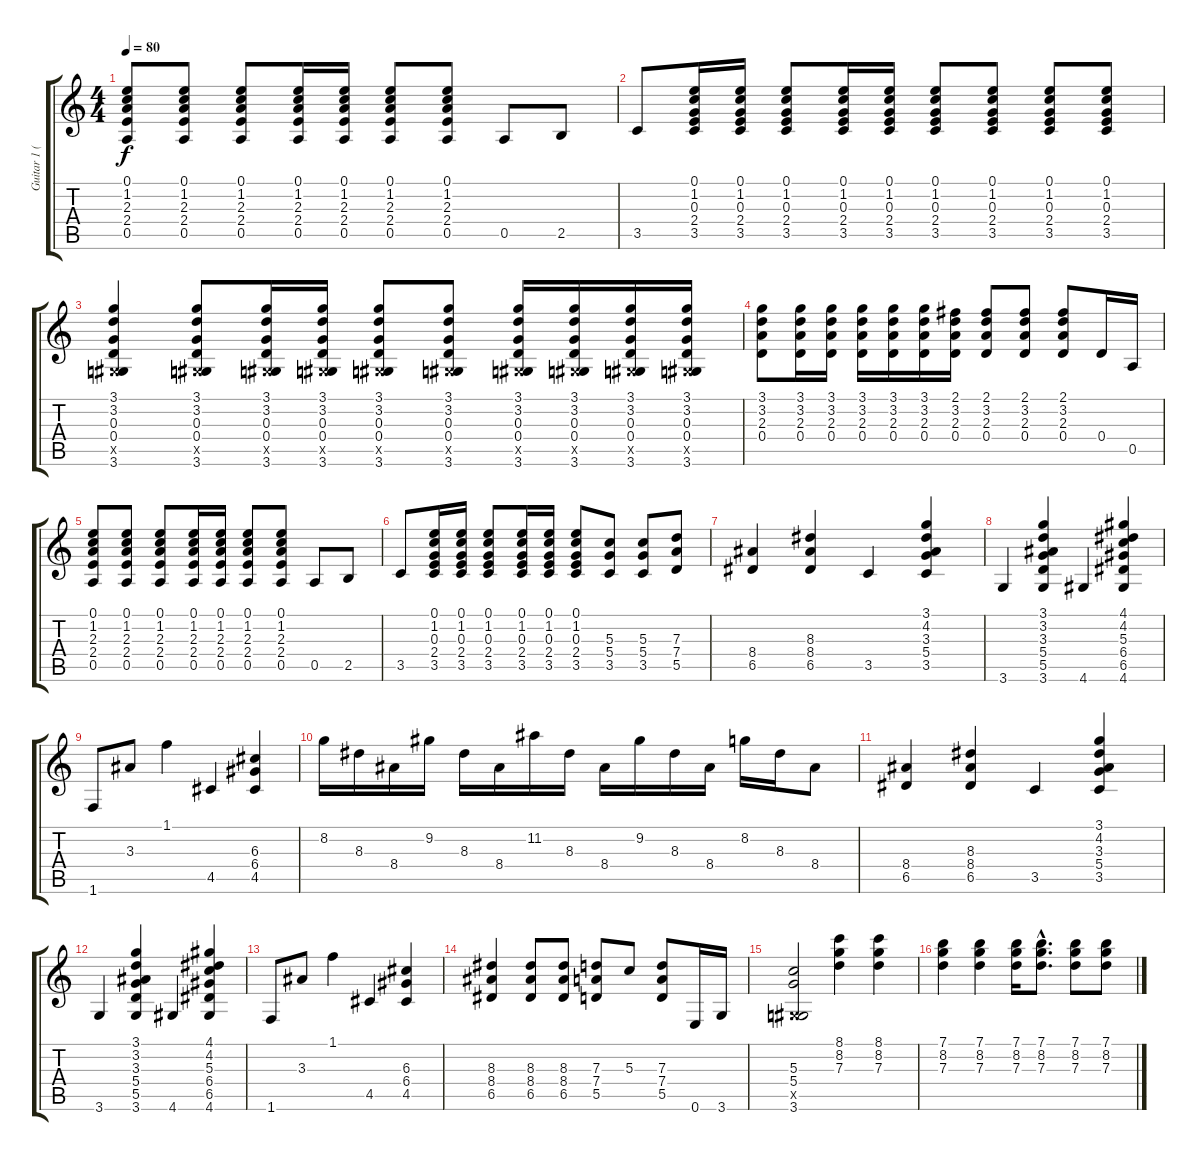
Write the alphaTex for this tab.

\track ("Guitar 1 (Disto)" "Guitar 1 (") {instrument distortionguitar}
\staff {score tabs}
\tuning (E4 B3 G3 D3 A2 E2) {hide}
\ts (4 4)
\tempo 80
\clef g2
\ks c
(0.1 1.2 2.3 2.4 0.5).8{dy f} (0.1 1.2 2.3 2.4 0.5).8 (0.1 1.2 2.3 2.4 0.5).8 (0.1 1.2 2.3 2.4 0.5).16 (0.1 1.2 2.3 2.4 0.5).16 (0.1 1.2 2.3 2.4 0.5).8 (0.1 1.2 2.3 2.4 0.5).8 0.5.8 2.5.8 |
3.5.8 (0.1 1.2 0.3 2.4 3.5).16 (0.1 1.2 0.3 2.4 3.5).16 (0.1 1.2 0.3 2.4 3.5).8 (0.1 1.2 0.3 2.4 3.5).16 (0.1 1.2 0.3 2.4 3.5).16 (0.1 1.2 0.3 2.4 3.5).8 (0.1 1.2 0.3 2.4 3.5).8 (0.1 1.2 0.3 2.4 3.5).8 (0.1 1.2 0.3 2.4 3.5).8 |
(3.1 3.2 0.3 0.4 -1.5{x} 3.6).4 (3.1 3.2 0.3 0.4 -1.5{x} 3.6).8 (3.1 3.2 0.3 0.4 -1.5{x} 3.6).16 (3.1 3.2 0.3 0.4 -1.5{x} 3.6).16 (3.1 3.2 0.3 0.4 -1.5{x} 3.6).8 (3.1 3.2 0.3 0.4 -1.5{x} 3.6).8 (3.1 3.2 0.3 0.4 -1.5{x} 3.6).16 (3.1 3.2 0.3 0.4 -1.5{x} 3.6).16 (3.1 3.2 0.3 0.4 -1.5{x} 3.6).16 (3.1 3.2 0.3 0.4 -1.5{x} 3.6).16 |
(3.1 3.2 2.3 0.4).8 (3.1 3.2 2.3 0.4).16 (3.1 3.2 2.3 0.4).16 (3.1 3.2 2.3 0.4).16 (3.1 3.2 2.3 0.4).16 (3.1 3.2 2.3 0.4).16 (2.1 3.2 2.3 0.4).16 (2.1 3.2 2.3 0.4).8 (2.1 3.2 2.3 0.4).8 (2.1 3.2 2.3 0.4).8 0.4.16 0.5.16 |
(0.1 1.2 2.3 2.4 0.5).8 (0.1 1.2 2.3 2.4 0.5).8 (0.1 1.2 2.3 2.4 0.5).8 (0.1 1.2 2.3 2.4 0.5).16 (0.1 1.2 2.3 2.4 0.5).16 (0.1 1.2 2.3 2.4 0.5).8 (0.1 1.2 2.3 2.4 0.5).8 0.5.8 2.5.8 |
3.5.8 (0.1 1.2 0.3 2.4 3.5).16 (0.1 1.2 0.3 2.4 3.5).16 (0.1 1.2 0.3 2.4 3.5).8 (0.1 1.2 0.3 2.4 3.5).16 (0.1 1.2 0.3 2.4 3.5).16 (0.1 1.2 0.3 2.4 3.5).8 (5.3 5.4 3.5).8 (5.3 5.4 3.5).8 (7.3 7.4 5.5).8 |
(8.4 6.5).4 (8.3 8.4 6.5).4 3.5.4 (3.1 4.2 3.3 5.4 3.5).4 |
3.6.4 (3.1 3.2 3.3 5.4 5.5 3.6).4 4.6.4 (4.1 4.2 5.3 6.4 6.5 4.6).4 |
1.6.8 3.3.8 1.1.4 4.5.4 (6.3 6.4 4.5).4 |
8.2.16 8.3.16 8.4.16 9.2.16 8.3.16 8.4.16 11.2.16 8.3.16 8.4.16 9.2.16 8.3.16 8.4.16 8.2.16 8.3.16 8.4.8 |
(8.4 6.5).4 (8.3 8.4 6.5).4 3.5.4 (3.1 4.2 3.3 5.4 3.5).4 |
3.6.4 (3.1 3.2 3.3 5.4 5.5 3.6).4 4.6.4 (4.1 4.2 5.3 6.4 6.5 4.6).4 |
1.6.8 3.3.8 1.1.4 4.5.4 (6.3 6.4 4.5).4 |
(8.3 8.4 6.5).4 (8.3 8.4 6.5).8 (8.3 8.4 6.5).8 (7.3 7.4 5.5).8 5.3.8 (7.3 7.4 5.5).8 0.6.16 3.6.16 |
(5.3 5.4 -1.5{x} 3.6).2 (8.1 8.2 7.3).4 (8.1 8.2 7.3).4 |
(7.1 8.2 7.3).4 (7.1 8.2 7.3).4 (7.1 8.2 7.3).16 (7.1{hac} 8.2{hac} 7.3{hac}).8{d} (7.1 8.2 7.3).8 (7.1 8.2 7.3).8
